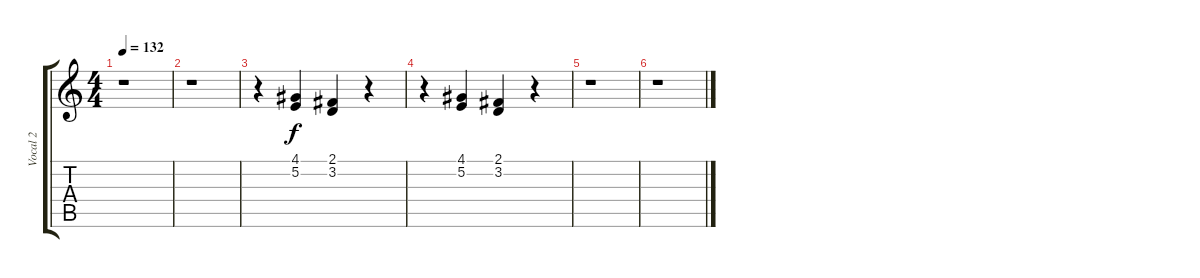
\track ("Vocal 2" "Vocal 2") {instrument lead2sawtooth}
\staff {score tabs}
\tuning (E4 B3 G3 D3 A2 E2) {hide}
\ts (4 4)
\tempo 132
\clef g2
\ks c
r.1{dy f} |
r.1 |
r.4 (4.1 5.2).4 (2.1 3.2).4 r.4 |
r.4 (4.1 5.2).4 (2.1 3.2).4 r.4 |
r.1 |
r.1
